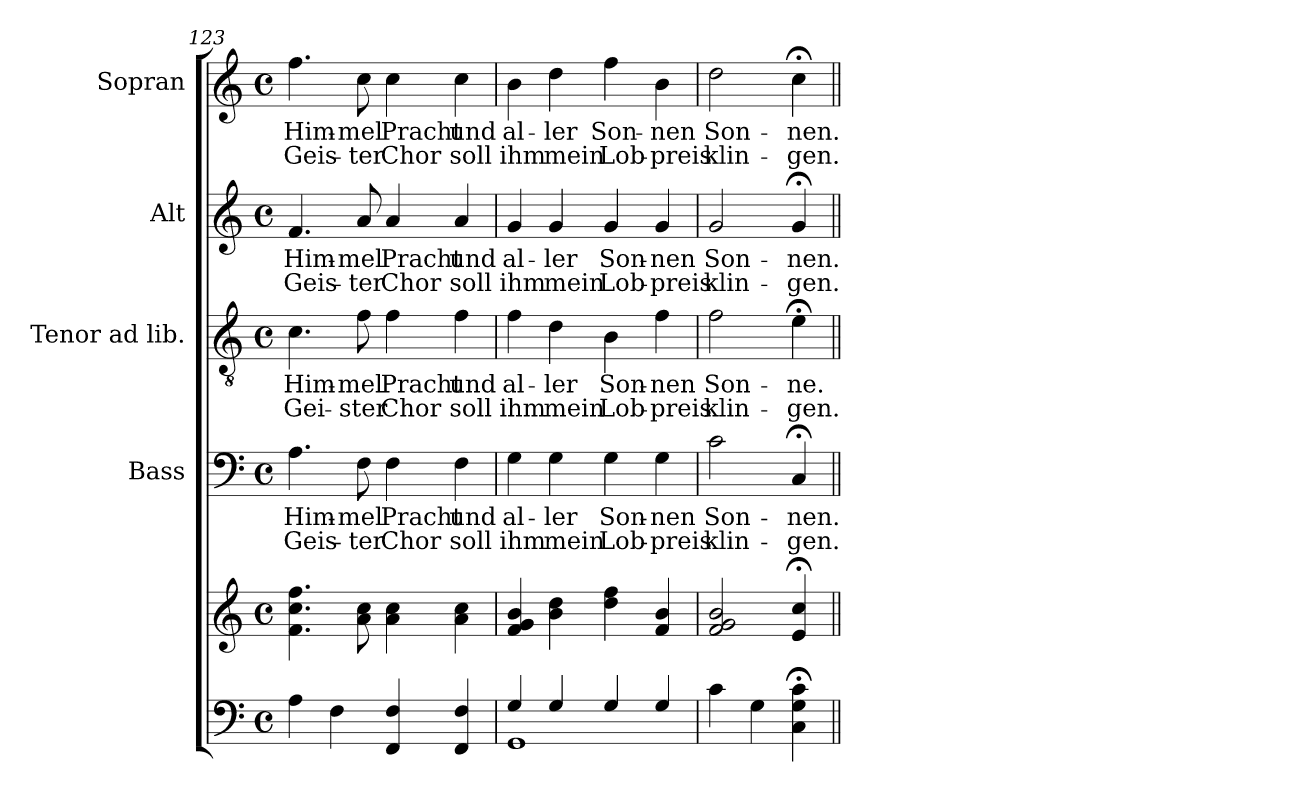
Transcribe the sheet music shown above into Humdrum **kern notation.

**kern	**kern	**kern	**text	**text	**kern	**text	**text	**kern	**text	**text	**kern	**text	**text
*part5	*part5	*part4	*part4	*part4	*part3	*part3	*part3	*part2	*part2	*part2	*part1	*part1	*part1
*staff6	*staff5	*staff4	*staff4	*staff4	*staff3	*staff3	*staff3	*staff2	*staff2	*staff2	*staff1	*staff1	*staff1
*	*	*I"Bass	*	*	*I"Tenor ad lib.	*	*	*I"Alt	*	*	*I"Sopran	*	*
*	*	*I'B.	*	*	*I'T.	*	*	*I'A.	*	*	*I'S.	*	*
*clefF4	*clefG2	*clefF4	*	*	*clefGv2	*	*	*clefG2	*	*	*clefG2	*	*
*k[]	*k[]	*k[]	*	*	*k[]	*	*	*k[]	*	*	*k[]	*	*
*C:	*C:	*C:	*	*	*C:	*	*	*C:	*	*	*C:	*	*
*M4/4	*M4/4	*M4/4	*	*	*M4/4	*	*	*M4/4	*	*	*M4/4	*	*
*met(c)	*met(c)	*met(c)	*	*	*met(c)	*	*	*met(c)	*	*	*met(c)	*	*
=123	=123	=123	=123	=123	=123	=123	=123	=123	=123	=123	=123	=123	=123
!	!	!	!LO:LY:b	!LO:LY:b	!	!LO:LY:b	!LO:LY:b	!	!LO:LY:b	!LO:LY:b	!	!LO:LY:b	!LO:LY:b
4A\	4.f\ 4.cc\ 4.ff\	4.A\	Him-	Geis-	4.c\	Him-	Gei-	4.f/	Him-	Geis-	4.ff\	Him-	Geis-
4F\	.	.	.	.	.	.	.	.	.	.	.	.	.
!	!	!	!LO:LY:b	!LO:LY:b	!	!LO:LY:b	!LO:LY:b	!	!LO:LY:b	!LO:LY:b	!	!LO:LY:b	!LO:LY:b
.	8a\ 8cc\	8F\	-mel	-ter	8f\	-mel	-ster	8a/	-mel	-ter	8cc\	-mel	-ter
!	!	!	!LO:LY:b	!LO:LY:b	!	!LO:LY:b	!LO:LY:b	!	!LO:LY:b	!LO:LY:b	!	!LO:LY:b	!LO:LY:b
4FF/ 4F/	4a\ 4cc\	4F\	Pracht	Chor	4f\	Pracht	Chor	4a/	Pracht	Chor	4cc\	Pracht	Chor
!	!	!	!LO:LY:b	!LO:LY:b	!	!LO:LY:b	!LO:LY:b	!	!LO:LY:b	!LO:LY:b	!	!LO:LY:b	!LO:LY:b
4FF/ 4F/	4a\ 4cc\	4F\	und	soll	4f\	und	soll	4a/	und	soll	4cc\	und	soll
!!LO:PB:g=z
=124	=124	=124	=124	=124	=124	=124	=124	=124	=124	=124	=124	=124	=124
*^	*	*	*	*	*	*	*	*	*	*	*	*	*
!	!	!	!	!LO:LY:b	!LO:LY:b	!	!LO:LY:b	!LO:LY:b	!	!LO:LY:b	!LO:LY:b	!	!LO:LY:b	!LO:LY:b
4G/	1GG	4f/ 4g/ 4b/	4G\	al-	ihm	4f\	al-	ihm	4g/	al-	ihm	4b\	al-	ihm
!	!	!	!	!LO:LY:b	!LO:LY:b	!	!LO:LY:b	!LO:LY:b	!	!LO:LY:b	!LO:LY:b	!	!LO:LY:b	!LO:LY:b
4G/	.	4b\ 4dd\	4G\	-ler	mein	4d\	-ler	mein	4g/	-ler	mein	4dd\	-ler	mein
!	!	!	!	!LO:LY:b	!LO:LY:b	!	!LO:LY:b	!LO:LY:b	!	!LO:LY:b	!LO:LY:b	!	!LO:LY:b	!LO:LY:b
4G/	.	4dd\ 4ff\	4G\	Son-	Lob-	4B\	Son-	Lob-	4g/	Son-	Lob-	4ff\	Son-	Lob-
!	!	!	!	!LO:LY:b	!LO:LY:b	!	!LO:LY:b	!LO:LY:b	!	!LO:LY:b	!LO:LY:b	!	!LO:LY:b	!LO:LY:b
4G/	.	4f/ 4b/	4G\	-nen	-preis	4f\	-nen	-preis	4g/	-nen	-preis	4b\	-nen	-preis
*v	*v	*	*	*	*	*	*	*	*	*	*	*	*	*
=125	=125	=125	=125	=125	=125	=125	=125	=125	=125	=125	=125	=125	=125
!	!	!	!LO:LY:b	!LO:LY:b	!	!LO:LY:b	!LO:LY:b	!	!LO:LY:b	!LO:LY:b	!	!LO:LY:b	!LO:LY:b
4c\	2f/ 2g/ 2b/	2c\	Son-	klin-	2f\	Son-	klin-	2g/	Son-	klin-	2dd\	Son-	klin-
4G\	.	.	.	.	.	.	.	.	.	.	.	.	.
!	!	!	!LO:LY:b	!LO:LY:b	!	!LO:LY:b	!LO:LY:b	!	!LO:LY:b	!LO:LY:b	!	!LO:LY:b	!LO:LY:b
4C\; 4G\; 4c\;	4e/;< 4cc/;<	4C;</	-nen.	-gen.	4e;<\	-ne.	-gen.	4g;</	-nen.	-gen.	4cc;<\	-nen.	-gen.
=||	=||	=||	=||	=||	=||	=||	=||	=||	=||	=||	=||	=||	=||
*-	*-	*-	*-	*-	*-	*-	*-	*-	*-	*-	*-	*-	*-
